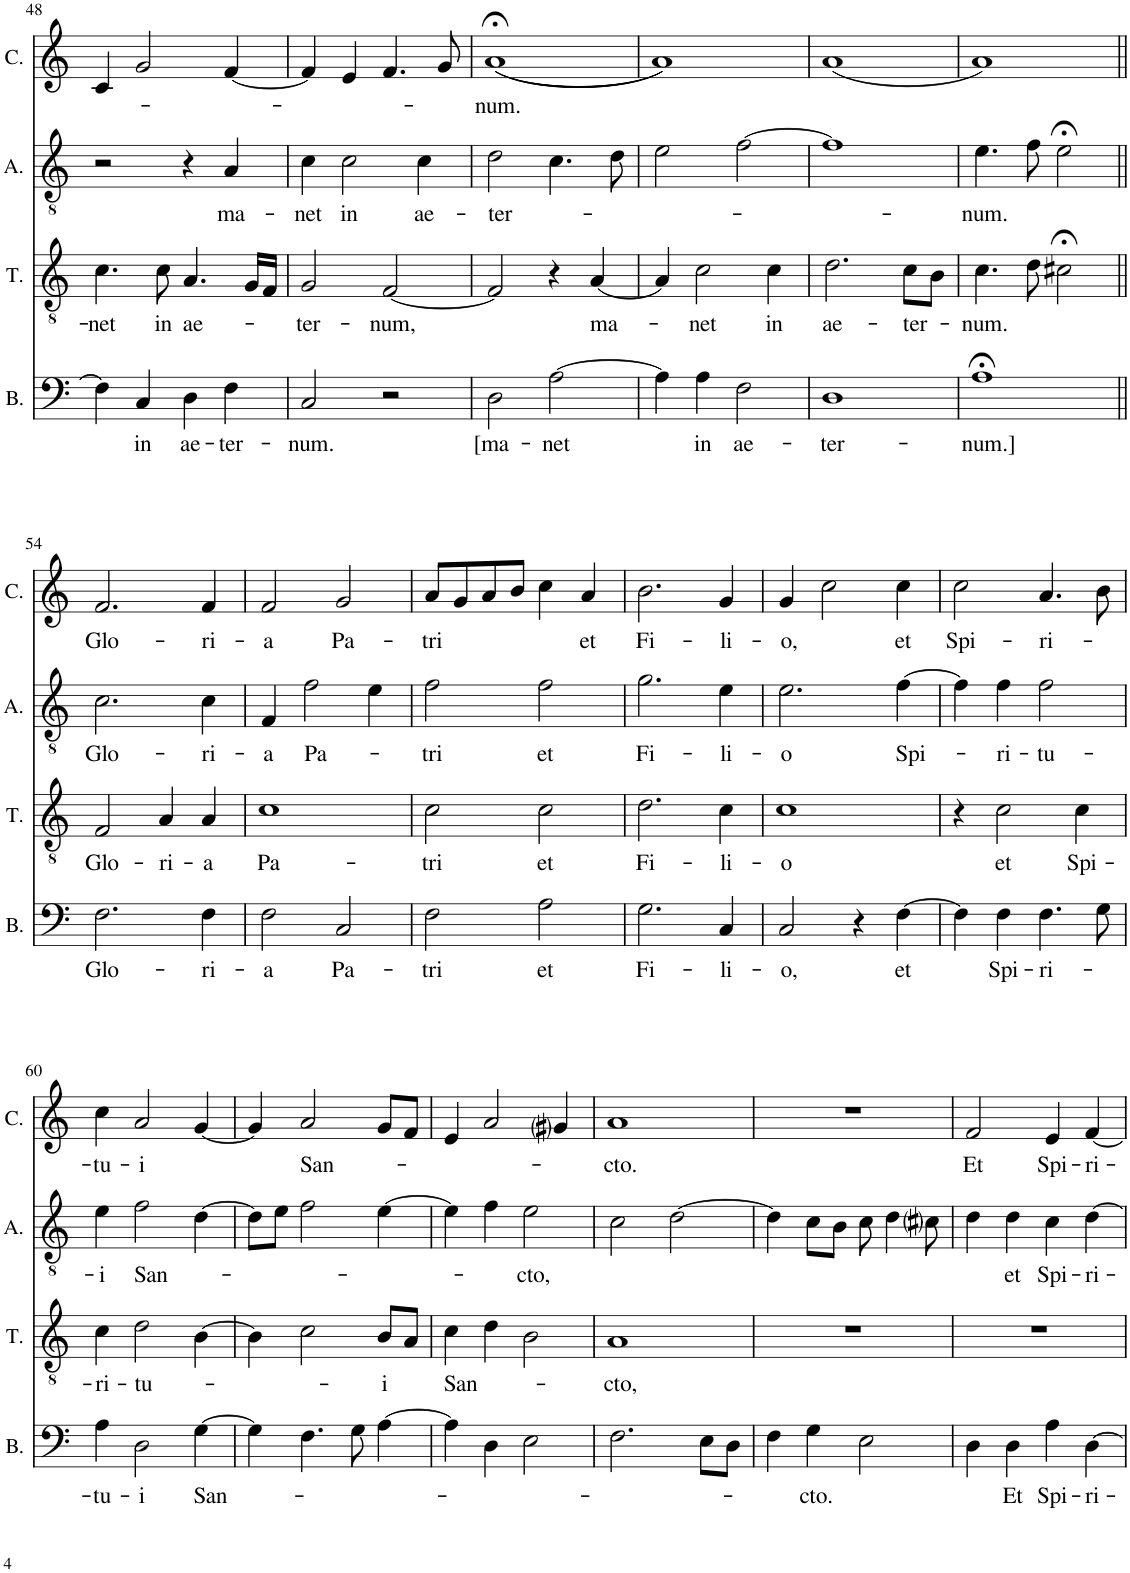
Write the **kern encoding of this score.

**kern	**text	**kern	**text	**kern	**text	**kern	**text
*part4	*part4	*part3	*part3	*part2	*part2	*part1	*part1
*staff4	*staff4	*staff3	*staff3	*staff2	*staff2	*staff1	*staff1
*I"Bass	*	*I"Tenor	*	*I"Altus	*	*I"Cantus	*
*I'B.	*	*I'T.	*	*I'A.	*	*I'C.	*
!!LO:PB:g=z
*clefF4	*	*clefGv2	*	*clefGv2	*	*clefG2	*
*k[]	*	*k[]	*	*k[]	*	*k[]	*
*M2/2	*	*M2/2	*	*M2/2	*	*M2/2	*
*met(c|)	*	*met(c|)	*	*met(c|)	*	*met(c|)	*
=48	=48	=48	=48	=48	=48	=48	=48
!	!	!	!LO:LY:b	!	!	!	!
4F\]	.	4.c\	-net	2r	.	4c/	.
!	!LO:LY:b	!	!	!	!	!	!
4C/	in	.	.	.	.	2g/	.
!	!	!	!LO:LY:b	!	!	!	!
.	.	8c\	in	.	.	.	.
!	!LO:LY:b	!	!LO:LY:b	!	!	!	!
4D\	ae-	4.A/	ae-	4r	.	.	.
!	!LO:LY:b	!	!	!	!LO:LY:b	!	!
4F\	-ter-	.	.	4A/	ma-	[4f/	.
.	.	16G/LL	.	.	.	.	.
.	.	16F/JJ	.	.	.	.	.
=49	=49	=49	=49	=49	=49	=49	=49
!	!LO:LY:b	!	!LO:LY:b	!	!LO:LY:b	!	!
2C/	-num.	2G/	-ter-	4c\	-net	4f/]	.
!	!	!	!	!	!LO:LY:b	!	!
.	.	.	.	2c\	in	4e/	.
!	!	!	!LO:LY:b	!	!	!	!
2r	.	[2F/	-num,	.	.	4.f/	.
!	!	!	!	!	!LO:LY:b	!	!
.	.	.	.	4c\	ae-	.	.
.	.	.	.	.	.	8g/	.
=50	=50	=50	=50	=50	=50	=50	=50
!	!LO:LY:b	!	!	!	!LO:LY:b	!	!LO:LY:b
2D\	[ma-	2F/]	.	2d\	-ter-	((1a;<	-num.
!	!LO:LY:b	!	!	!	!	!	!
[2A\	-net	4r	.	4.c\	.	.	.
!	!	!	!LO:LY:b	!	!	!	!
.	.	[4A/	ma-	.	.	.	.
.	.	.	.	8d\	.	.	.
=51	=51	=51	=51	=51	=51	=51	=51
4A\]	.	4A/]	.	2e\	.	1a))	.
!	!LO:LY:b	!	!LO:LY:b	!	!	!	!
4A\	in	2c\	-net	.	.	.	.
!	!LO:LY:b	!	!	!	!	!	!
2F\	ae-	.	.	[2f\	.	.	.
!	!	!	!LO:LY:b	!	!	!	!
.	.	4c\	in	.	.	.	.
=52	=52	=52	=52	=52	=52	=52	=52
!	!LO:LY:b	!	!LO:LY:b	!	!	!	!
1D	-ter-	2.d\	ae-	1f]	.	(1a	.
!	!	!	!LO:LY:b	!	!	!	!
.	.	8c\L	-ter-	.	.	.	.
.	.	8B\J	.	.	.	.	.
=53	=53	=53	=53	=53	=53	=53	=53
!	!LO:LY:b	!	!LO:LY:b	!	!LO:LY:b	!	!
1A;<	-num.]	4.c\	-num.	4.e\	-num.	1a)	.
.	.	8d\	.	8f\	.	.	.
.	.	2c#X;<\	.	2e;<\	.	.	.
!!LO:LB:g=z
=54||	=54||	=54||	=54||	=54||	=54||	=54||	=54||
!	!LO:LY:b	!	!LO:LY:b	!	!LO:LY:b	!	!LO:LY:b
2.F\	Glo-	2F/	Glo-	2.c\	Glo-	2.f/	Glo-
!	!	!	!LO:LY:b	!	!	!	!
.	.	4A/	-ri-	.	.	.	.
!	!LO:LY:b	!	!LO:LY:b	!	!LO:LY:b	!	!LO:LY:b
4F\	-ri-	4A/	-a	4c\	-ri-	4f/	-ri-
=55	=55	=55	=55	=55	=55	=55	=55
!	!LO:LY:b	!	!LO:LY:b	!	!LO:LY:b	!	!LO:LY:b
2F\	-a	1c	Pa-	4F/	-a	2f/	-a
!	!	!	!	!	!LO:LY:b	!	!
.	.	.	.	2f\	Pa-	.	.
!	!LO:LY:b	!	!	!	!	!	!LO:LY:b
2C/	Pa-	.	.	.	.	2g/	Pa-
.	.	.	.	4e\	.	.	.
=56	=56	=56	=56	=56	=56	=56	=56
!	!LO:LY:b	!	!LO:LY:b	!	!LO:LY:b	!	!LO:LY:b
2F\	-tri	2c\	-tri	2f\	-tri	8a/L	-tri
.	.	.	.	.	.	8g/	.
.	.	.	.	.	.	8a/	.
.	.	.	.	.	.	8b/J	.
!	!LO:LY:b	!	!LO:LY:b	!	!LO:LY:b	!	!
2A\	et	2c\	et	2f\	et	4cc\	.
!	!	!	!	!	!	!	!LO:LY:b
.	.	.	.	.	.	4a/	et
=57	=57	=57	=57	=57	=57	=57	=57
!	!LO:LY:b	!	!LO:LY:b	!	!LO:LY:b	!	!LO:LY:b
2.G\	Fi-	2.d\	Fi-	2.g\	Fi-	2.b\	Fi-
!	!LO:LY:b	!	!LO:LY:b	!	!LO:LY:b	!	!LO:LY:b
4C/	-li-	4c\	-li-	4e\	-li-	4g/	-li-
=58	=58	=58	=58	=58	=58	=58	=58
!	!LO:LY:b	!	!LO:LY:b	!	!LO:LY:b	!	!LO:LY:b
2C/	-o,	1c	-o	2.e\	-o	4g/	-o,
.	.	.	.	.	.	2cc\	.
4r	.	.	.	.	.	.	.
!	!LO:LY:b	!	!	!	!LO:LY:b	!	!LO:LY:b
[4F\	et	.	.	[4f\	Spi-	4cc\	et
=59	=59	=59	=59	=59	=59	=59	=59
!	!	!	!	!	!	!	!LO:LY:b
4F\]	.	4r	.	4f\]	.	2cc\	Spi-
!	!LO:LY:b	!	!LO:LY:b	!	!LO:LY:b	!	!
4F\	Spi-	2c\	et	4f\	-ri-	.	.
!	!LO:LY:b	!	!	!	!LO:LY:b	!	!LO:LY:b
4.F\	-ri-	.	.	2f\	-tu-	4.a/	-ri-
!	!	!	!LO:LY:b	!	!	!	!
.	.	4c\	Spi-	.	.	.	.
8G\	.	.	.	.	.	8b\	.
!!LO:LB:g=z
=60	=60	=60	=60	=60	=60	=60	=60
!	!LO:LY:b	!	!LO:LY:b	!	!LO:LY:b	!	!LO:LY:b
4A\	tu-	4c\	-ri-	4e\	-i	4cc\	-tu-
!	!LO:LY:b	!	!LO:LY:b	!	!LO:LY:b	!	!LO:LY:b
2D\	-i	2d\	-tu-	2f\	San-	2a/	-i
!	!LO:LY:b	!	!	!	!	!	!
[4G\	San-	[4B\	.	[4d\	.	[4g/	.
=61	=61	=61	=61	=61	=61	=61	=61
4G\]	.	4B\]	.	8d\L]	.	4g/]	.
.	.	.	.	8e\J	.	.	.
!	!	!	!	!	!	!	!LO:LY:b
4.F\	.	2c\	.	2f\	.	2a/	San-
8G\	.	.	.	.	.	.	.
!	!	!	!LO:LY:b	!	!	!	!
[4A\	.	8B/L	-i	[4e\	.	8g/L	.
.	.	8A/J	.	.	.	8f/J	.
=62	=62	=62	=62	=62	=62	=62	=62
!	!	!	!LO:LY:b	!	!	!	!
4A\]	.	4c\	San-	4e\]	.	4e/	.
4D\	.	4d\	.	4f\	.	2a/	.
!	!	!	!	!	!LO:LY:b	!	!
2E\	.	2B\	.	2e\	cto,	.	.
.	.	.	.	.	.	4g#i/	.
=63	=63	=63	=63	=63	=63	=63	=63
!	!	!	!LO:LY:b	!	!	!	!LO:LY:b
2.F\	.	1A	-cto,	2c\	.	1a	-cto.
.	.	.	.	[2d\	.	.	.
8E\L	.	.	.	.	.	.	.
8D\J	.	.	.	.	.	.	.
=64	=64	=64	=64	=64	=64	=64	=64
4F\	.	1r	.	4d\]	.	1r	.
!	!LO:LY:b	!	!	!	!	!	!
4G\	-cto.	.	.	8c\L	.	.	.
.	.	.	.	8B\J	.	.	.
2E\	.	.	.	8c\	.	.	.
.	.	.	.	4d\	.	.	.
.	.	.	.	8c#i\	.	.	.
=65	=65	=65	=65	=65	=65	=65	=65
!	!	!	!	!	!	!	!LO:LY:b
4D\	.	1r	.	4d\	.	2f/	Et
!	!LO:LY:b	!	!	!	!LO:LY:b	!	!
4D\	Et	.	.	4d\	et	.	.
!	!LO:LY:b	!	!	!	!LO:LY:b	!	!LO:LY:b
4A\	Spi-	.	.	4c\	Spi-	4e/	Spi-
!	!LO:LY:b	!	!	!	!LO:LY:b	!	!LO:LY:b
[4D\	-ri-	.	.	[4d\	-ri-	[4f/	-ri-
=	=	=	=	=	=	=	=
*-	*-	*-	*-	*-	*-	*-	*-
